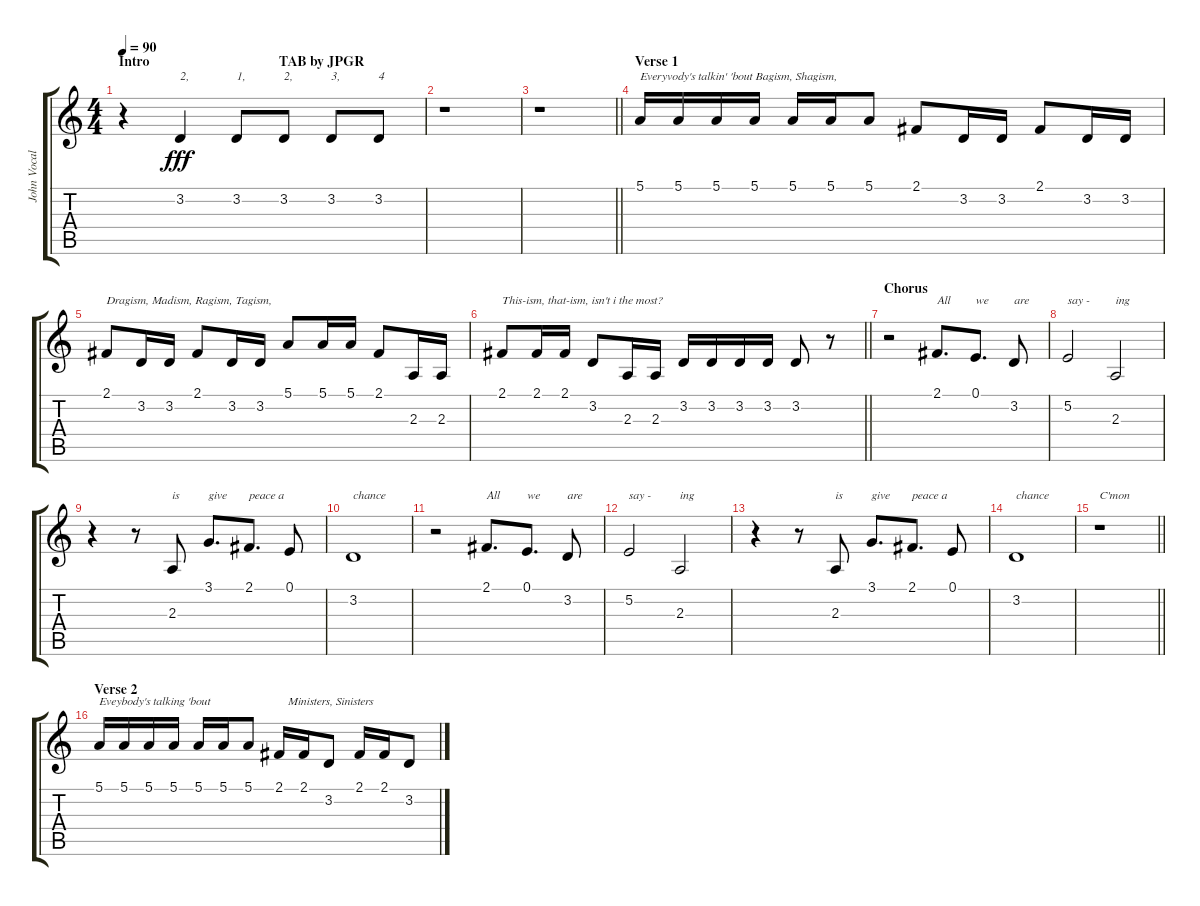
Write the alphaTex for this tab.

\track ("John Vocals" "John Vocal") {instrument clarinet}
\staff {score tabs}
\tuning (E4 B3 G3 D3 A2 E2) {hide}
\ts (4 4)
\section ("" "Intro                                     TAB by JPGR")
\tempo 90
\clef g2
\ks c
r.4{dy fff instrument clarinet} 3.2.4{txt "2,"} 3.2.8{txt "1,"} 3.2.8{txt "2,"} 3.2.8{txt "3,"} 3.2.8{txt "4"} |
r.1 |
\barLineRight lightlight
r.1 |
\section ("" "Verse 1")
5.1.16{txt "Everyvody's talkin' 'bout Bagism, Shagism,"} 5.1.16 5.1.16 5.1.16 5.1.16 5.1.16 5.1.8 2.1.8 3.2.16 3.2.16 2.1.8 3.2.16 3.2.16 |
2.1.8{txt "Dragism, Madism, Ragism, Tagism,"} 3.2.16 3.2.16 2.1.8 3.2.16 3.2.16 5.1.8 5.1.16 5.1.16 2.1.8 2.3.16 2.3.16 |
\barLineRight lightlight
2.1.8{txt "This-ism, that-ism, isn't i the most?"} 2.1.16 2.1.16 3.2.8 2.3.16 2.3.16 3.2.16 3.2.16 3.2.16 3.2.16 3.2.8 r.8 |
\section ("" "Chorus")
r.2 2.1.8{d txt "All "} 0.1.8{d txt "we"} 3.2.8{txt "are"} |
5.2.2{txt "say -"} 2.3.2{txt "ing"} |
r.4 r.8 2.3.8{txt "is"} 3.1.8{d txt "give"} 2.1.8{d txt "peace a "} 0.1.8 |
3.2.1{txt "chance"} |
r.2 2.1.8{d txt "All "} 0.1.8{d txt "we"} 3.2.8{txt "are"} |
5.2.2{txt "say -"} 2.3.2{txt "ing"} |
r.4 r.8 2.3.8{txt "is"} 3.1.8{d txt "give"} 2.1.8{d txt "peace a "} 0.1.8 |
3.2.1{txt "chance"} |
\barLineRight lightlight
r.1{txt "C'mon"} |
\section ("" "Verse 2")
5.1.16{txt "Eveybody's talking 'bout"} 5.1.16 5.1.16 5.1.16 5.1.16 5.1.16 5.1.8 2.1.16{txt "   Ministers, Sinisters"} 2.1.16 3.2.8 2.1.16 2.1.16 3.2.8
